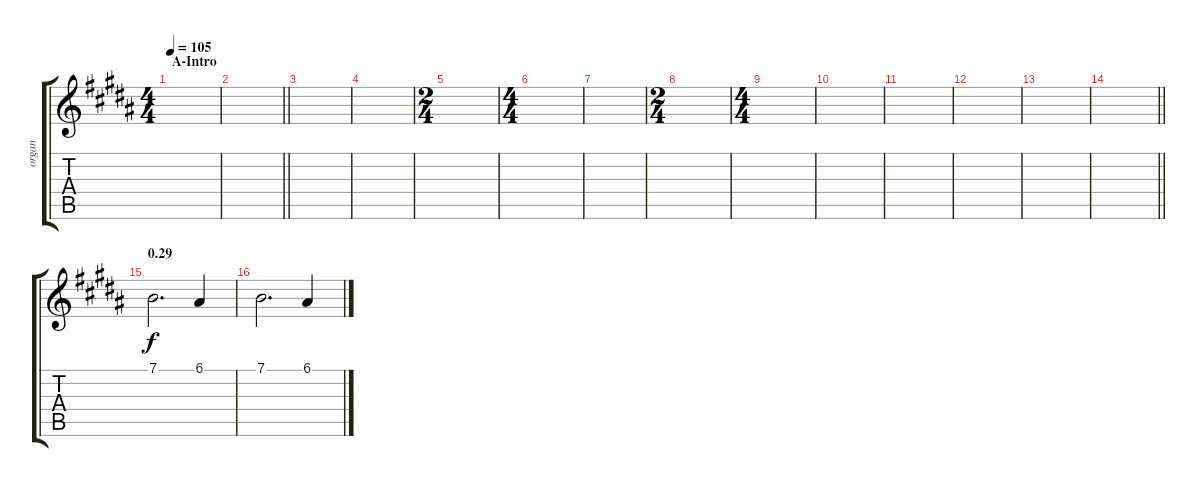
\track ("organ" "organ") {instrument drawbarorgan}
\staff {score tabs}
\tuning (E4 B3 G3 D3 A2 E2) {hide}
\ts (4 4)
\section ("" "A-Intro")
\tempo 105
\clef g2
\ks b
|
\barLineRight lightlight
|
|
|
\ts (2 4)
|
\ts (4 4)
|
|
\ts (2 4)
|
\ts (4 4)
|
|
|
|
|
\barLineRight lightlight
|
\section ("" "0.29")
7.1.2{d} 6.1.4 |
7.1.2{d} 6.1.4
